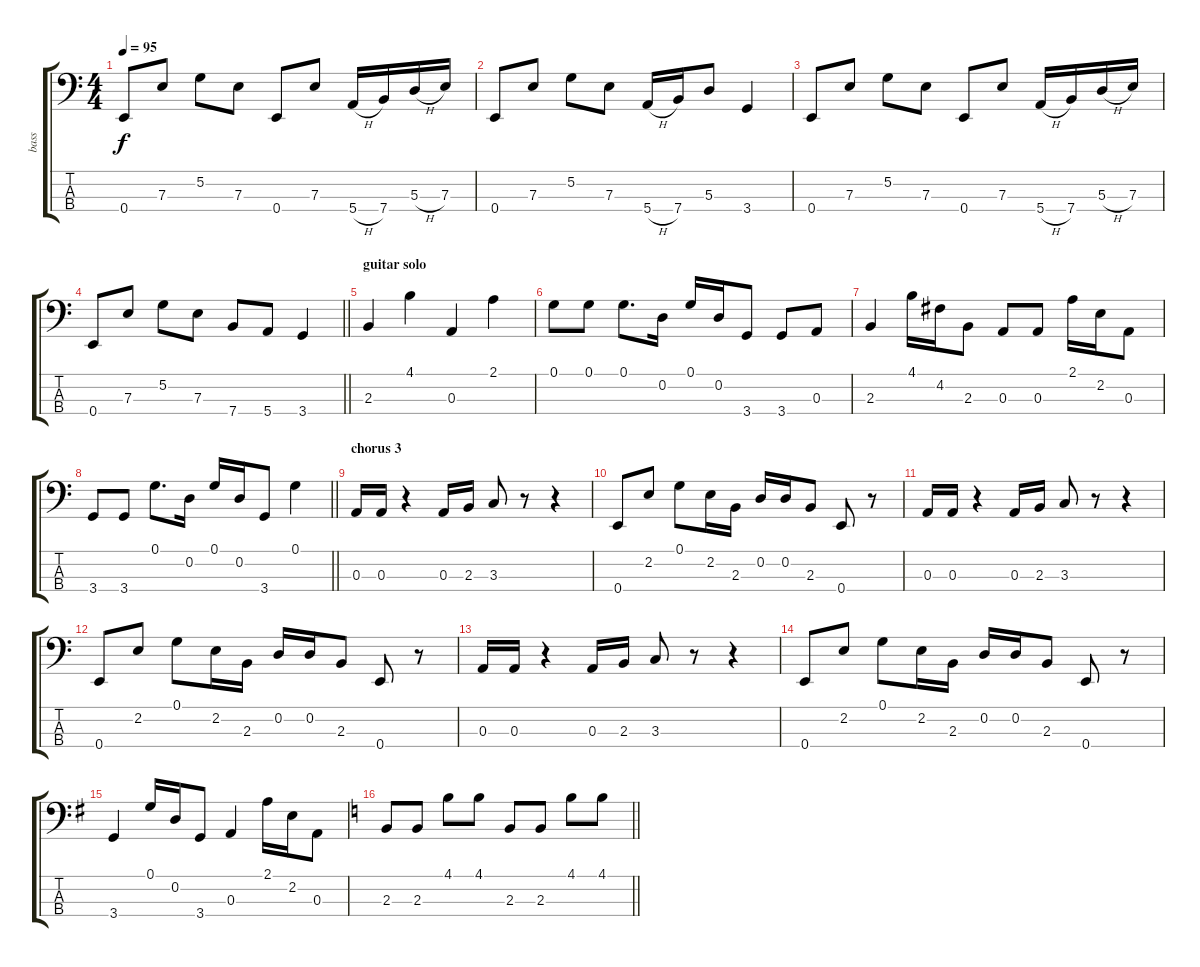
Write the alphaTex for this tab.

\track ("bass" "bass") {instrument electricbasspick}
\staff {score tabs}
\tuning (G2 D2 A1 E1) {hide}
\ts (4 4)
\tempo 95
\clef f4
\ks c
0.4.8{dy f} 7.3.8 5.2.8 7.3.8 0.4.8 7.3.8 5.4{h}.16 7.4.16 5.3{h}.16 7.3.16 |
0.4.8 7.3.8 5.2.8 7.3.8 5.4{h}.16 7.4.16 5.3.8 3.4.4 |
0.4.8 7.3.8 5.2.8 7.3.8 0.4.8 7.3.8 5.4{h}.16 7.4.16 5.3{h}.16 7.3.16 |
\barLineRight lightlight
0.4.8 7.3.8 5.2.8 7.3.8 7.4.8 5.4.8 3.4.4 |
\section ("" "guitar solo")
2.3.4 4.1.4 0.3.4 2.1.4 |
0.1.8 0.1.8 0.1.8{d} 0.2.16 0.1.16 0.2.16 3.4.8 3.4.8 0.3.8 |
2.3.4 4.1.16 4.2.16 2.3.8 0.3.8 0.3.8 2.1.16 2.2.16 0.3.8 |
\barLineRight lightlight
3.4.8 3.4.8 0.1.8{d} 0.2.16 0.1.16 0.2.16 3.4.8 0.1.4 |
\section ("" "chorus 3")
0.3.16 0.3.16 r.4 0.3.16 2.3.16 3.3.8 r.8 r.4 |
0.4.8 2.2.8 0.1.8 2.2.16 2.3.16 0.2.16 0.2.16 2.3.8 0.4.8 r.8 |
0.3.16 0.3.16 r.4 0.3.16 2.3.16 3.3.8 r.8 r.4 |
0.4.8 2.2.8 0.1.8 2.2.16 2.3.16 0.2.16 0.2.16 2.3.8 0.4.8 r.8 |
0.3.16 0.3.16 r.4 0.3.16 2.3.16 3.3.8 r.8 r.4 |
0.4.8 2.2.8 0.1.8 2.2.16 2.3.16 0.2.16 0.2.16 2.3.8 0.4.8 r.8 |
\ks g
3.4.4 0.1.16 0.2.16 3.4.8 0.3.4 2.1.16 2.2.16 0.3.8 |
\barLineRight lightlight
\ks c
2.3.8 2.3.8 4.1.8 4.1.8 2.3.8 2.3.8 4.1.8 4.1.8
